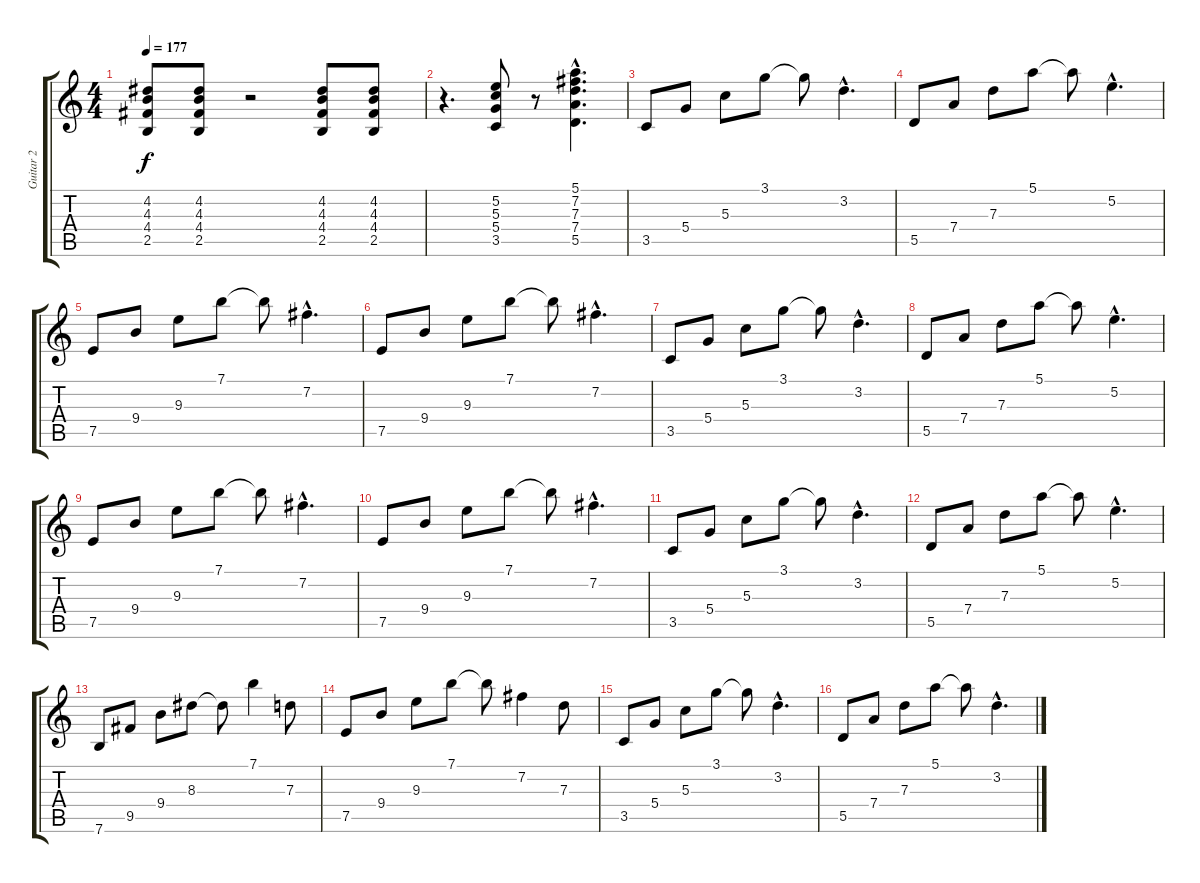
\track ("Guitar 2" "Guitar 2") {instrument distortionguitar}
\staff {score tabs}
\tuning (E4 B3 G3 D3 A2 E2) {hide}
\ts (4 4)
\tempo 177
\clef g2
\ks c
(4.2 4.3 4.4 2.5).8{dy f} (4.2 4.3 4.4 2.5).8 r.2 (4.2 4.3 4.4 2.5).8 (4.2 4.3 4.4 2.5).8 |
r.4{d} (5.2 5.3 5.4 3.5).8 r.8 (5.1{hac} 7.2{hac} 7.3{hac} 7.4{hac} 5.5{hac}).4{d} |
3.5.8 5.4.8 5.3.8 3.1.8 3.1{t}.8 3.2{hac}.4{d} |
5.5.8 7.4.8 7.3.8 5.1.8 5.1{t}.8 5.2{hac}.4{d} |
7.5.8 9.4.8 9.3.8 7.1.8 7.1{t}.8 7.2{hac}.4{d} |
7.5.8 9.4.8 9.3.8 7.1.8 7.1{t}.8 7.2{hac}.4{d} |
3.5.8 5.4.8 5.3.8 3.1.8 3.1{t}.8 3.2{hac}.4{d} |
5.5.8 7.4.8 7.3.8 5.1.8 5.1{t}.8 5.2{hac}.4{d} |
7.5.8 9.4.8 9.3.8 7.1.8 7.1{t}.8 7.2{hac}.4{d} |
7.5.8 9.4.8 9.3.8 7.1.8 7.1{t}.8 7.2{hac}.4{d} |
3.5.8 5.4.8 5.3.8 3.1.8 3.1{t}.8 3.2{hac}.4{d} |
5.5.8 7.4.8 7.3.8 5.1.8 5.1{t}.8 5.2{hac}.4{d} |
7.6.8 9.5.8 9.4.8 8.3.8 8.3{t}.8 7.1.4 7.3.8 |
7.5.8 9.4.8 9.3.8 7.1.8 7.1{t}.8 7.2.4 7.3.8 |
3.5.8 5.4.8 5.3.8 3.1.8 3.1{t}.8 3.2{hac}.4{d} |
5.5.8 7.4.8 7.3.8 5.1.8 5.1{t}.8 3.2{hac}.4{d}
